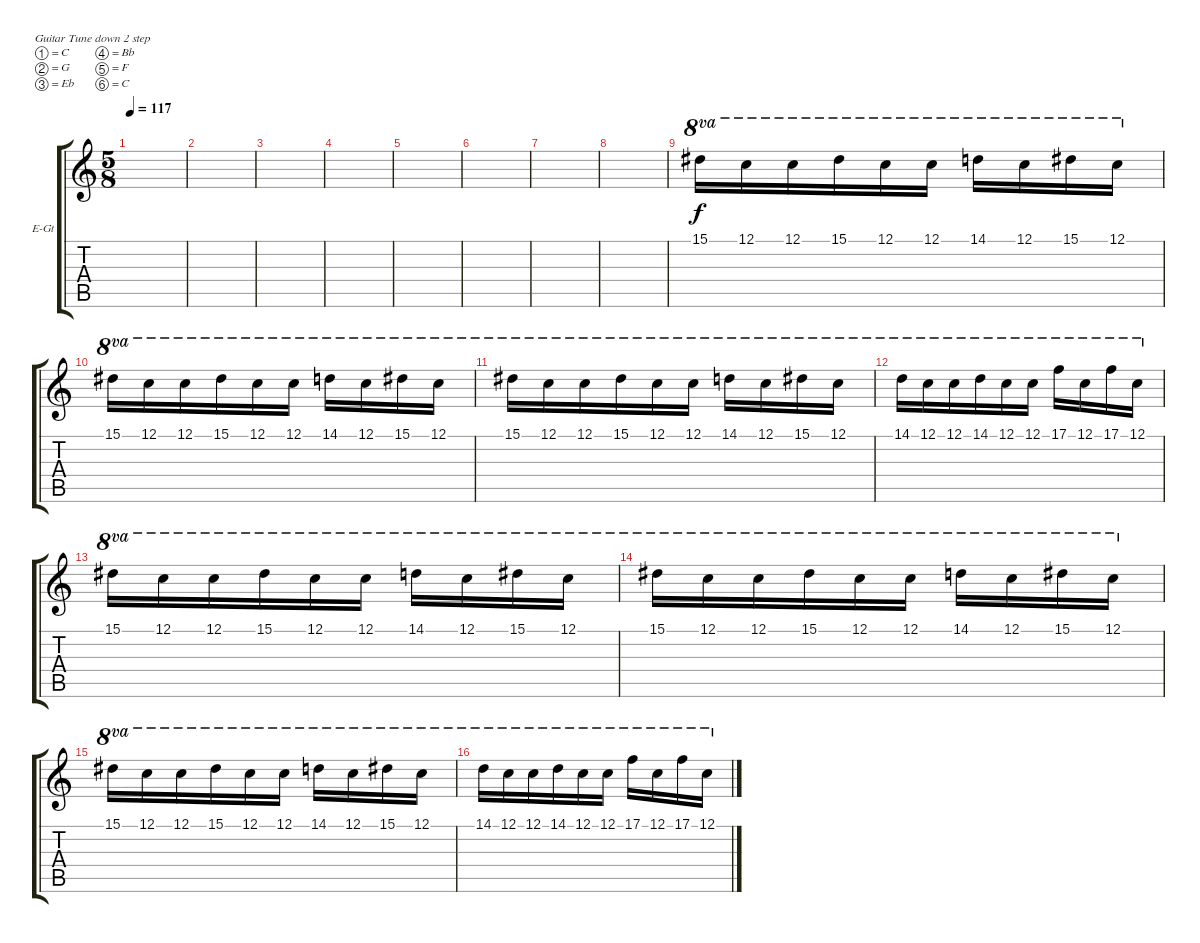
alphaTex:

\bracketExtendMode groupsimilarinstruments
\firstSystemTrackNameOrientation horizontal
\otherSystemsTrackNameOrientation horizontal
\track ("Gtr5" "E-Gt") {instrument distortionguitar}
\staff {score tabs}
\tuning (C4 G3 Eb3 Bb2 F2 C2)
\ts (5 8)
\tempo 117
\clef g2
\ks c
|
|
|
|
|
|
|
|
15.1.16{ot 8va} 12.1.16{ot 8va} 12.1.16{ot 8va} 15.1.16{ot 8va} 12.1.16{ot 8va} 12.1.16{ot 8va} 14.1.16{ot 8va} 12.1.16{ot 8va} 15.1.16{ot 8va} 12.1.16{ot 8va} |
15.1.16{ot 8va} 12.1.16{ot 8va} 12.1.16{ot 8va} 15.1.16{ot 8va} 12.1.16{ot 8va} 12.1.16{ot 8va} 14.1.16{ot 8va} 12.1.16{ot 8va} 15.1.16{ot 8va} 12.1.16{ot 8va} |
15.1.16{ot 8va} 12.1.16{ot 8va} 12.1.16{ot 8va} 15.1.16{ot 8va} 12.1.16{ot 8va} 12.1.16{ot 8va} 14.1.16{ot 8va} 12.1.16{ot 8va} 15.1.16{ot 8va} 12.1.16{ot 8va} |
14.1.16{ot 8va} 12.1.16{ot 8va} 12.1.16{ot 8va} 14.1.16{ot 8va} 12.1.16{ot 8va} 12.1.16{ot 8va} 17.1.16{ot 8va} 12.1.16{ot 8va} 17.1.16{ot 8va} 12.1.16{ot 8va} |
15.1.16{ot 8va} 12.1.16{ot 8va} 12.1.16{ot 8va} 15.1.16{ot 8va} 12.1.16{ot 8va} 12.1.16{ot 8va} 14.1.16{ot 8va} 12.1.16{ot 8va} 15.1.16{ot 8va} 12.1.16{ot 8va} |
15.1.16{ot 8va} 12.1.16{ot 8va} 12.1.16{ot 8va} 15.1.16{ot 8va} 12.1.16{ot 8va} 12.1.16{ot 8va} 14.1.16{ot 8va} 12.1.16{ot 8va} 15.1.16{ot 8va} 12.1.16{ot 8va} |
15.1.16{ot 8va} 12.1.16{ot 8va} 12.1.16{ot 8va} 15.1.16{ot 8va} 12.1.16{ot 8va} 12.1.16{ot 8va} 14.1.16{ot 8va} 12.1.16{ot 8va} 15.1.16{ot 8va} 12.1.16{ot 8va} |
14.1.16{ot 8va} 12.1.16{ot 8va} 12.1.16{ot 8va} 14.1.16{ot 8va} 12.1.16{ot 8va} 12.1.16{ot 8va} 17.1.16{ot 8va} 12.1.16{ot 8va} 17.1.16{ot 8va} 12.1.16{ot 8va}
